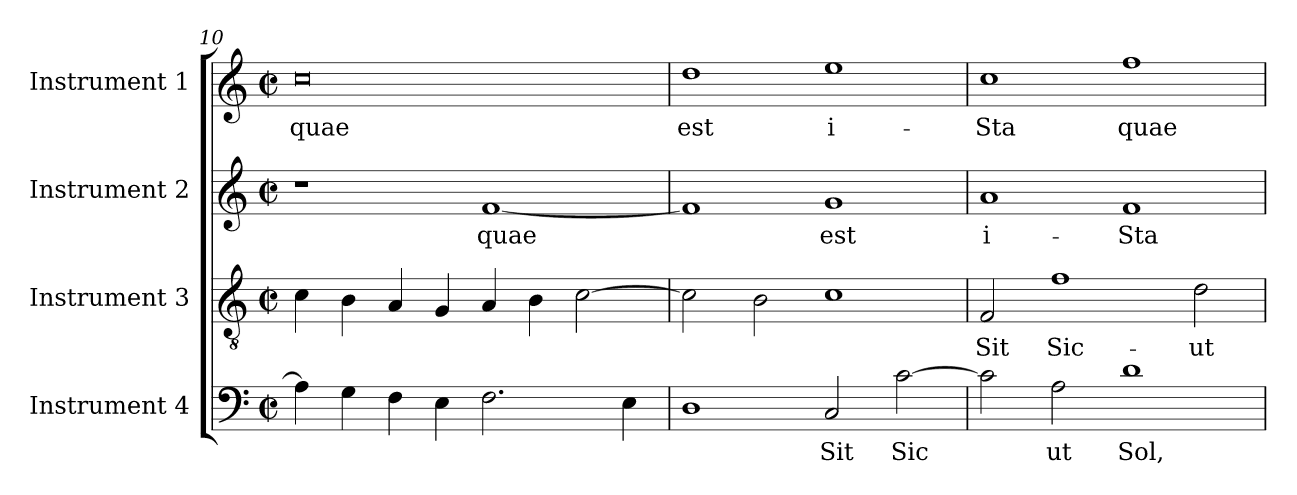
**kern	**text	**kern	**text	**kern	**text	**kern	**text
*part4	*part4	*part3	*part3	*part2	*part2	*part1	*part1
*staff4	*staff4	*staff3	*staff3	*staff2	*staff2	*staff1	*staff1
*I"Instrument 4	*	*I"Instrument 3	*	*I"Instrument 2	*	*I"Instrument 1	*
*clefF4	*	*clefGv2	*	*clefG2	*	*clefG2	*
*k[]	*	*k[]	*	*k[]	*	*k[]	*
*C:	*	*C:	*	*C:	*	*C:	*
*M2/2	*	*M2/2	*	*M2/2	*	*M2/2	*
*met(c|)	*	*met(c|)	*	*met(c|)	*	*met(c|)	*
=10	=10	=10	=10	=10	=10	=10	=10
!	!LO:LY:b:cj	!	!LO:LY:b:cj	!	!	!	!LO:LY:b:cj
4A\]	--	4c\	--	1r	.	0cc	quae
!	!LO:LY:b:cj	!	!LO:LY:b:cj	!	!	!	!
4G\	--	4B\	--	.	.	.	.
!	!LO:LY:b:cj	!	!LO:LY:b:cj	!	!	!	!
4F\	--	4A/	--	.	.	.	.
!	!LO:LY:b:cj	!	!LO:LY:b:cj	!	!	!	!
4E\	--	4G/	--	.	.	.	.
!	!LO:LY:b:cj	!	!LO:LY:b:cj	!	!LO:LY:b:cj	!	!
2.F\	--	4A/	--	[<1f	quae	.	.
!	!	!	!LO:LY:b:cj	!	!	!	!
.	.	4B\	--	.	.	.	.
!	!	!	!LO:LY:b:cj	!	!	!	!
.	.	[>2c\	--	.	.	.	.
!	!LO:LY:b:cj	!	!	!	!	!	!
4E\	--	.	.	.	.	.	.
=11	=11	=11	=11	=11	=11	=11	=11
!	!LO:LY:b:cj	!	!LO:LY:b:cj	!	!LO:LY:b:cj	!	!LO:LY:b:cj
1D	--	2c\]	--	1f]	.	1dd	est
!	!	!	!LO:LY:b:cj	!	!	!	!
.	.	2B\	--	.	.	.	.
!	!LO:LY:b:cj	!	!LO:LY:b:cj	!	!LO:LY:b:cj	!	!LO:LY:b:cj
2C/	-Sit	1c	--	1g	est	1ee	i-
!	!LO:LY:b:cj	!	!	!	!	!	!
[>2c\	Sic-	.	.	.	.	.	.
=12	=12	=12	=12	=12	=12	=12	=12
!	!LO:LY:b:cj	!	!LO:LY:b:cj	!	!LO:LY:b:cj	!	!LO:LY:b:cj
2c\]	--	2F/	-Sit	1a	i-	1cc	-Sta
!	!LO:LY:b:cj	!	!LO:LY:b:cj	!	!	!	!
2A\	-ut	1f	Sic-	.	.	.	.
!	!LO:LY:b:cj	!	!	!	!LO:LY:b:cj	!	!LO:LY:b:cj
1d	Sol,	.	.	1f	-Sta	1ff	quae
!	!	!	!LO:LY:b:cj	!	!	!	!
.	.	2d\	-ut	.	.	.	.
=	=	=	=	=	=	=	=
*-	*-	*-	*-	*-	*-	*-	*-
